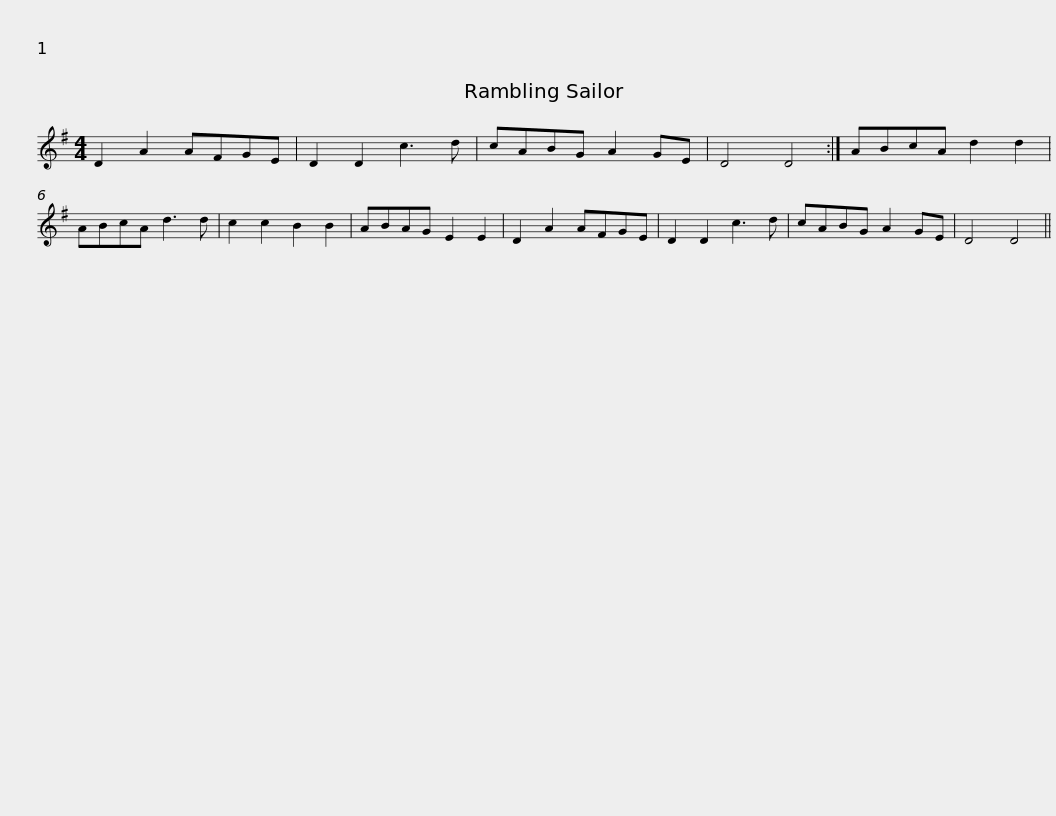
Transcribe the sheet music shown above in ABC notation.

X:1
L:1/8
M:4/4
I:linebreak $
K:G
V:1 treble
V:1
 D2 A2 AFGE | D2 D2 c3 d | cABG A2 GE | D4 D4 :| ABcA d2 d2 | %5
 ABcA d3 d | c2 c2 B2 B2 | ABAG E2 E2 |$ D2 A2 AFGE | D2 D2 c3 d | %10
 cABG A2 GE | D4 D4 || %12
